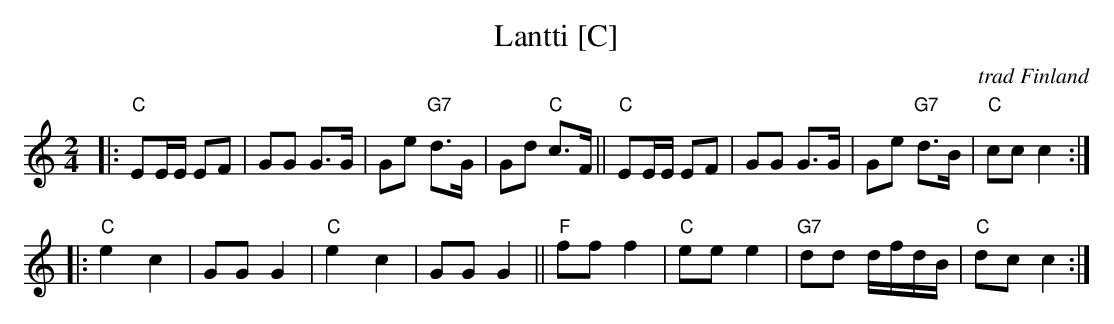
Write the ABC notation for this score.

X:1
T: Lantti [C]
O: trad Finland
M: 2/4
L: 1/16
K: C
|: "C"E2EE E2F2 | G2G2 G3G | G2e2 "G7"d3G | G2d2 "C"c3F \
|| "C"E2EE E2F2 | G2G2 G3G | G2e2 "G7"d3B | "C"c2c2 c4 :|
|: "C"e4 c4 | G2G2 G4 | "C"e4 c4 | G2G2 G4 \
|| "F"f2f2 f4 | "C"e2e2 e4 | "G7"d2d2 dfdB | "C"d2c2 c4 :|
